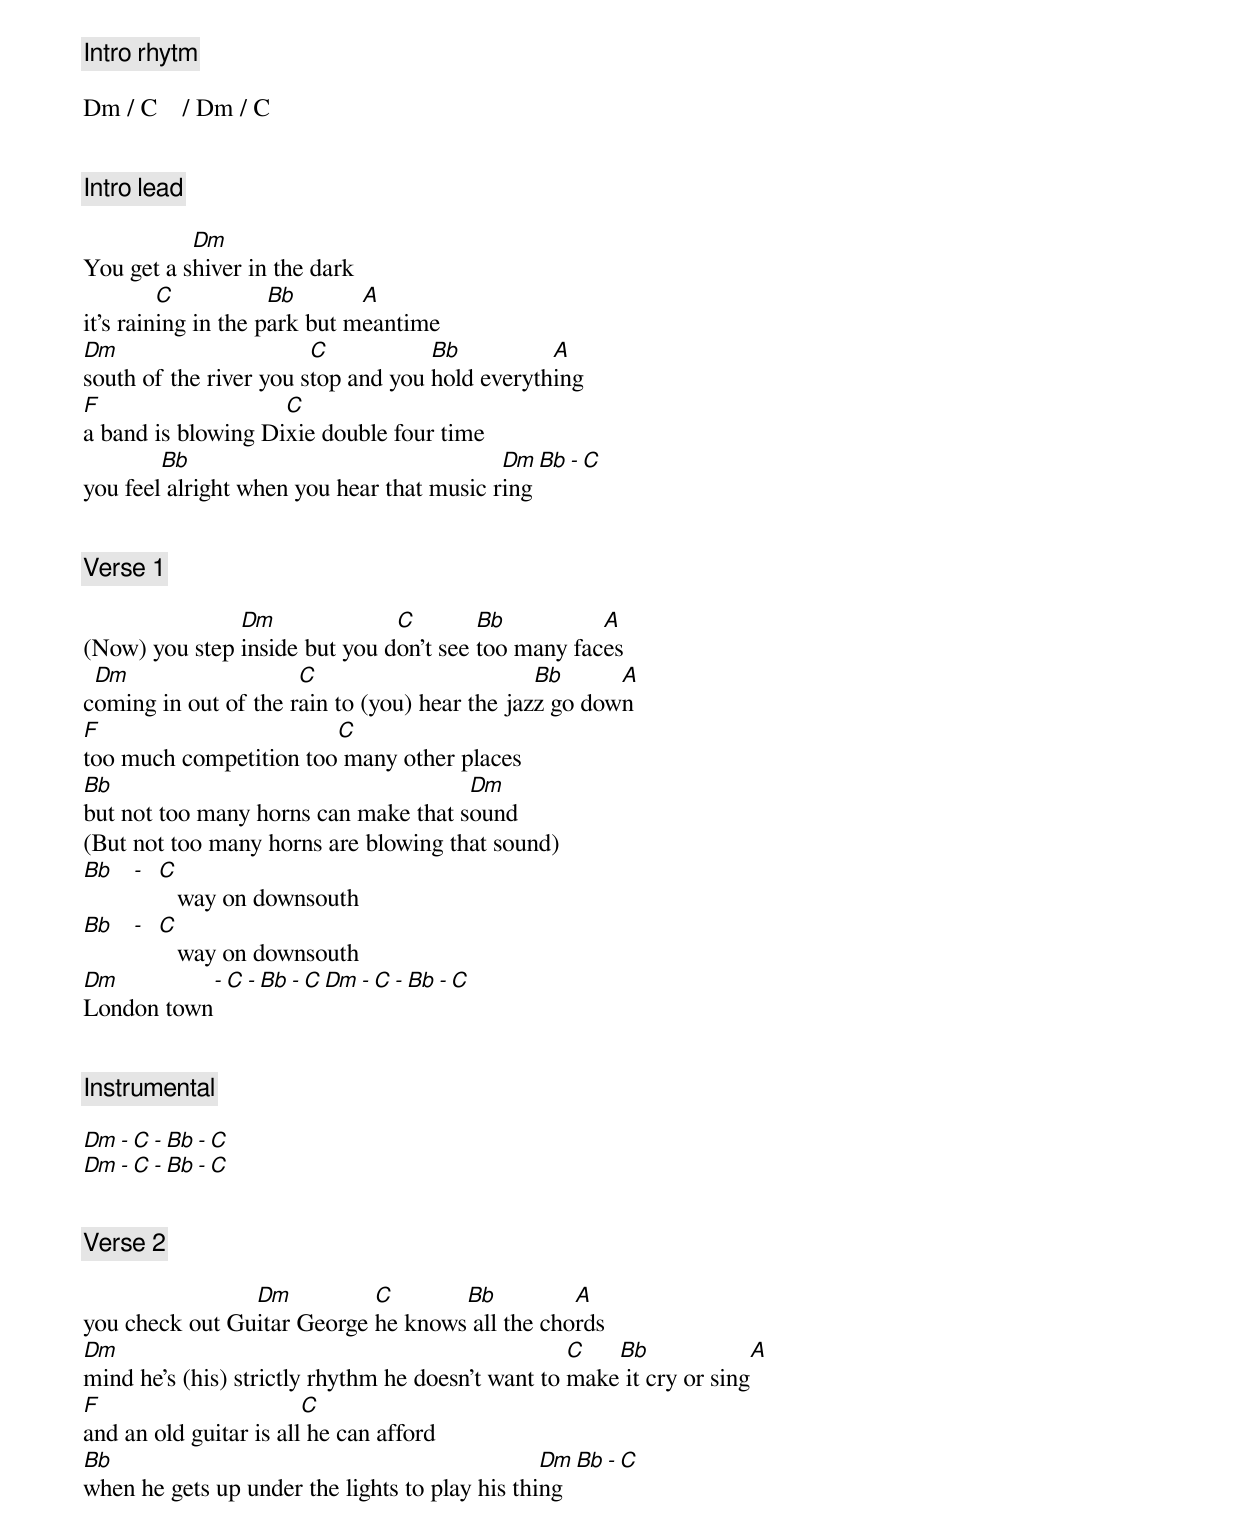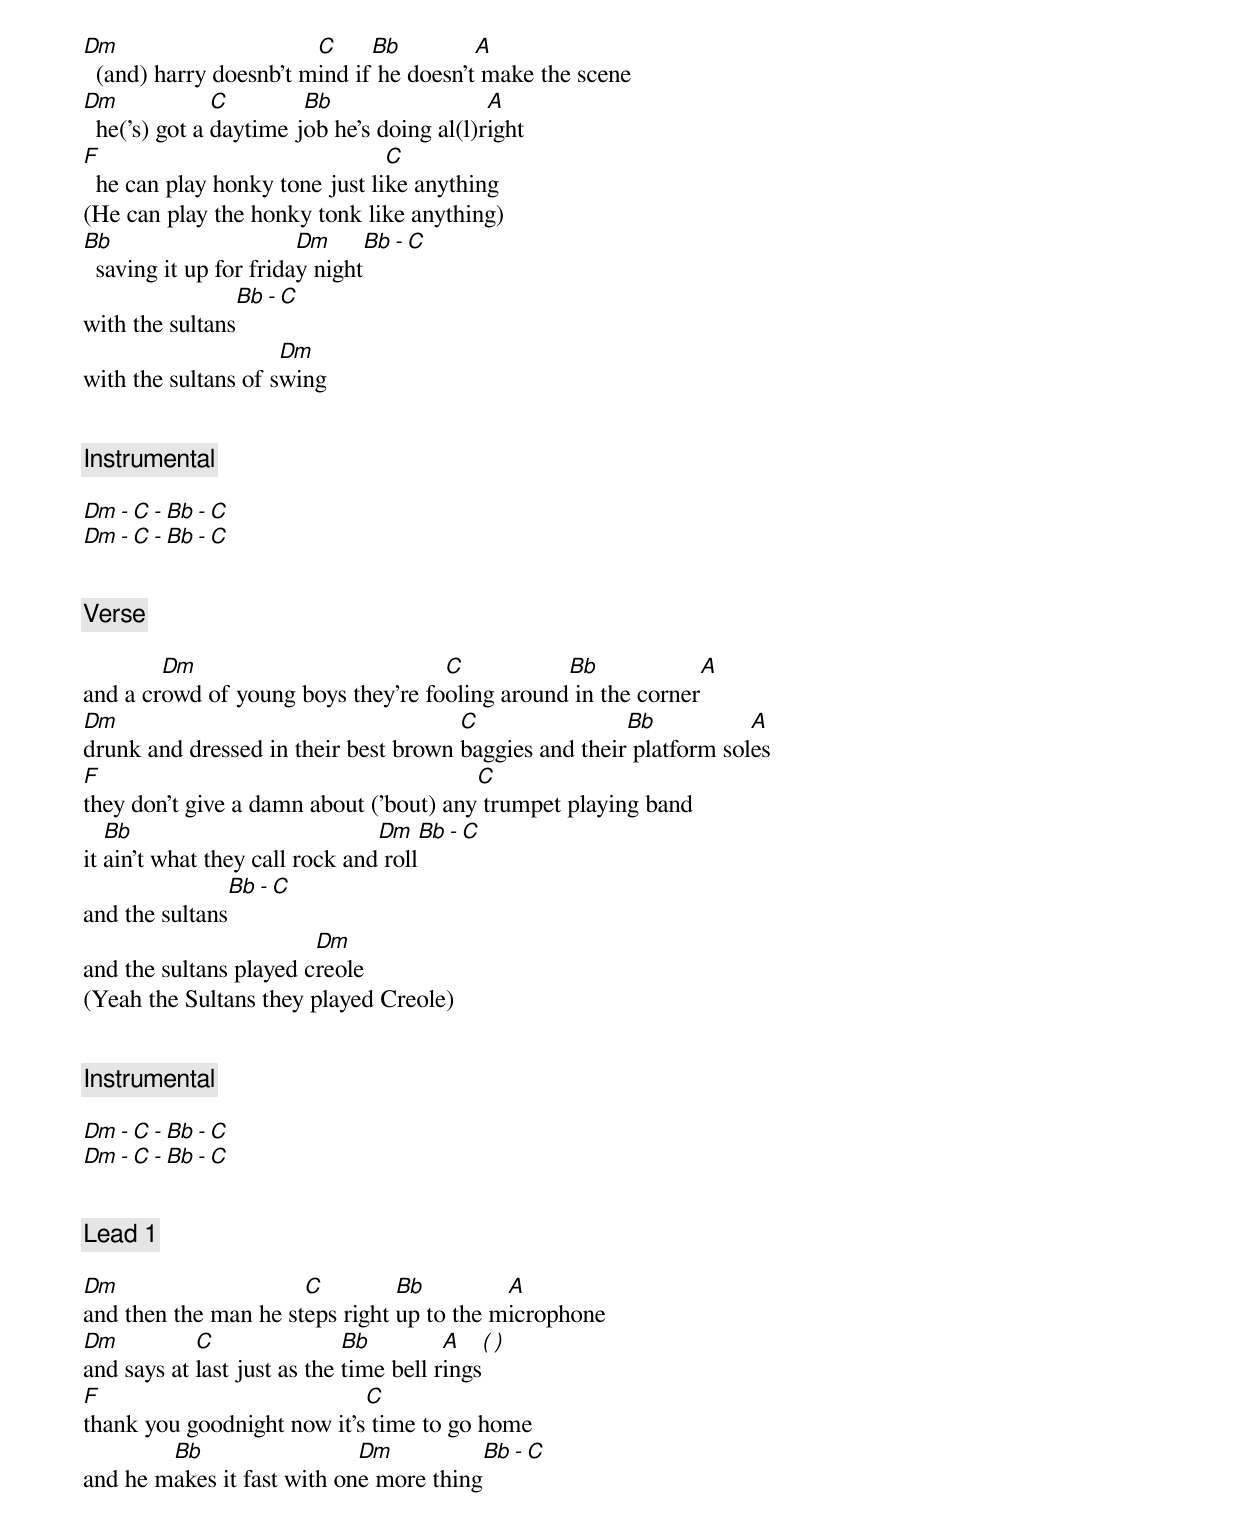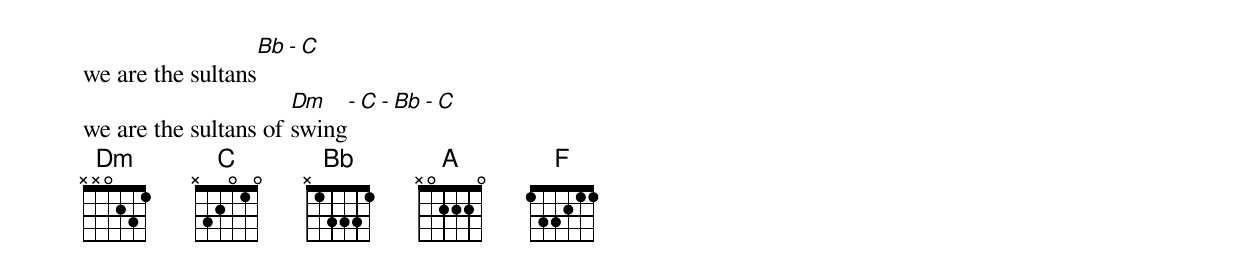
[Intro rhytm]

Dm / C    / Dm / C


[Intro lead]

           Dm
You get a shiver in the dark
         C           Bb       A
it's raining in the park but meantime
Dm                      C           Bb          A
south of the river you stop and you hold everything
F                   C
a band is blowing Dixie double four time
        Bb                                 Dm    Bb - C
you feel alright when you hear that music ring


[Verse 1]

               Dm              C        Bb          A
(Now) you step inside but you don't see too many faces
 Dm                   C                        Bb      A
coming in out of the rain to (you) hear the jazz go down
F                       C
too much competition too many other places
Bb                                    Dm
but not too many horns can make that sound
(But not too many horns are blowing that sound)
Bb - C
        way on downsouth
Bb - C
        way on downsouth
Dm                 - C - Bb - C       Dm - C - Bb - C
London town


[Instrumental]

Dm - C - Bb - C
Dm - C - Bb - C


[Verse 2]

                Dm          C       Bb          A
you check out Guitar George he knows all the chords
Dm                                                 C   Bb             A
mind he's (his) strictly rhythm he doesn't want to make it cry or sing
F                       C
and an old guitar is all he can afford
Bb                                              Dm   Bb - C
when he gets up under the lights to play his thing
Dm                      C     Bb         A
  (and) harry doesnb't mind if he doesn't make the scene
Dm             C        Bb                  A
  he('s) got a daytime job he's doing al(l)right
F                               C
  he can play honky tone just like anything
(He can play the honky tonk like anything)
Bb                      Dm      Bb - C
  saving it up for friday night
                  Bb - C
with the sultans
                     Dm
with the sultans of swing


[Instrumental]

Dm - C - Bb - C
Dm - C - Bb - C


[Verse]

        Dm                          C           Bb            A
and a crowd of young boys they're fooling around in the corner
Dm                                    C                Bb           A
drunk and dressed in their best brown baggies and their platform soles
F                                       C
they don't give a damn about ('bout) any trumpet playing band
   Bb                           Dm      Bb - C
it ain't what they call rock and roll
                Bb - C
and the sultans
                        Dm
and the sultans played creole
(Yeah the Sultans they played Creole)


[Instrumental]

Dm - C - Bb - C
Dm - C - Bb - C


[Lead 1]

Dm                    C         Bb         A
and then the man he steps right up to the microphone
Dm          C                Bb         A    (  )
and says at last just as the time bell rings
F                           C
thank you goodnight now it's time to go home
        Bb                  Dm          Bb - C
and he makes it fast with one more thing
                  Bb - C
we are the sultans
                      Dm           - C - Bb - C
we are the sultans of swing
